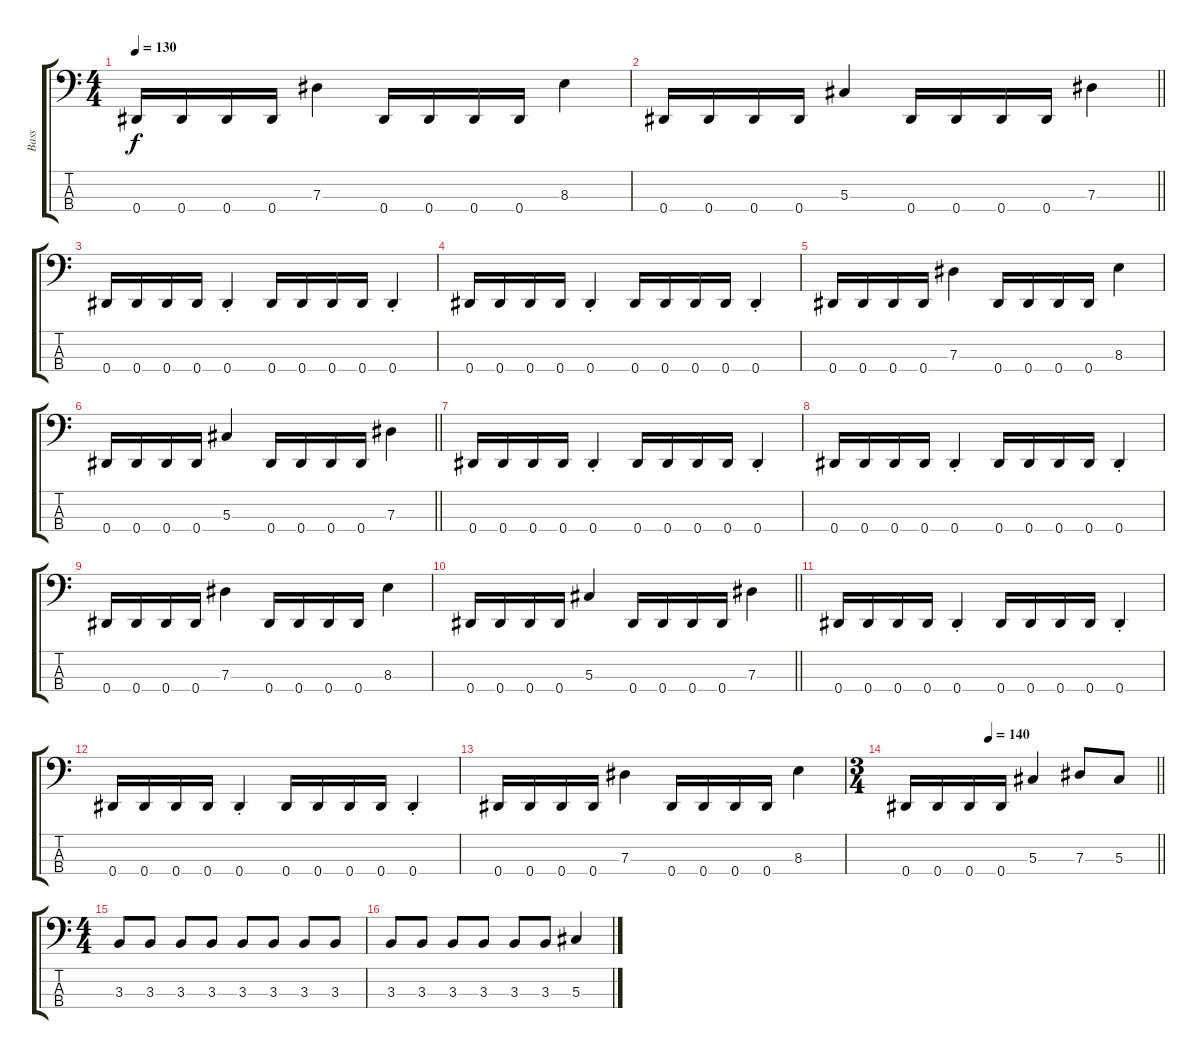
\track ("Bass" "Bass") {instrument electricbassfinger}
\staff {score tabs}
\tuning (Gb2 Db2 Ab1 Eb1) {hide}
\ts (4 4)
\tempo 130
\clef f4
\ks c
0.4.16{dy f} 0.4.16 0.4.16 0.4.16 7.3.4 0.4.16 0.4.16 0.4.16 0.4.16 8.3.4 |
\barLineRight lightlight
0.4.16 0.4.16 0.4.16 0.4.16 5.3.4 0.4.16 0.4.16 0.4.16 0.4.16 7.3.4 |
0.4.16 0.4.16 0.4.16 0.4.16 0.4{st}.4 0.4.16 0.4.16 0.4.16 0.4.16 0.4{st}.4 |
0.4.16 0.4.16 0.4.16 0.4.16 0.4{st}.4 0.4.16 0.4.16 0.4.16 0.4.16 0.4{st}.4 |
0.4.16 0.4.16 0.4.16 0.4.16 7.3.4 0.4.16 0.4.16 0.4.16 0.4.16 8.3.4 |
\barLineRight lightlight
0.4.16 0.4.16 0.4.16 0.4.16 5.3.4 0.4.16 0.4.16 0.4.16 0.4.16 7.3.4 |
0.4.16 0.4.16 0.4.16 0.4.16 0.4{st}.4 0.4.16 0.4.16 0.4.16 0.4.16 0.4{st}.4 |
0.4.16 0.4.16 0.4.16 0.4.16 0.4{st}.4 0.4.16 0.4.16 0.4.16 0.4.16 0.4{st}.4 |
0.4.16 0.4.16 0.4.16 0.4.16 7.3.4 0.4.16 0.4.16 0.4.16 0.4.16 8.3.4 |
\barLineRight lightlight
0.4.16 0.4.16 0.4.16 0.4.16 5.3.4 0.4.16 0.4.16 0.4.16 0.4.16 7.3.4 |
0.4.16 0.4.16 0.4.16 0.4.16 0.4{st}.4 0.4.16 0.4.16 0.4.16 0.4.16 0.4{st}.4 |
0.4.16 0.4.16 0.4.16 0.4.16 0.4{st}.4 0.4.16 0.4.16 0.4.16 0.4.16 0.4{st}.4 |
0.4.16 0.4.16 0.4.16 0.4.16 7.3.4 0.4.16 0.4.16 0.4.16 0.4.16 8.3.4 |
\ts (3 4)
\tempo (140 0.3333333333333333)
\barLineRight lightlight
0.4.16 0.4.16 0.4.16 0.4.16 5.3.4 7.3.8 5.3.8 |
\ts (4 4)
3.3.8 3.3.8 3.3.8 3.3.8 3.3.8 3.3.8 3.3.8 3.3.8 |
3.3.8 3.3.8 3.3.8 3.3.8 3.3.8 3.3.8 5.3.4
